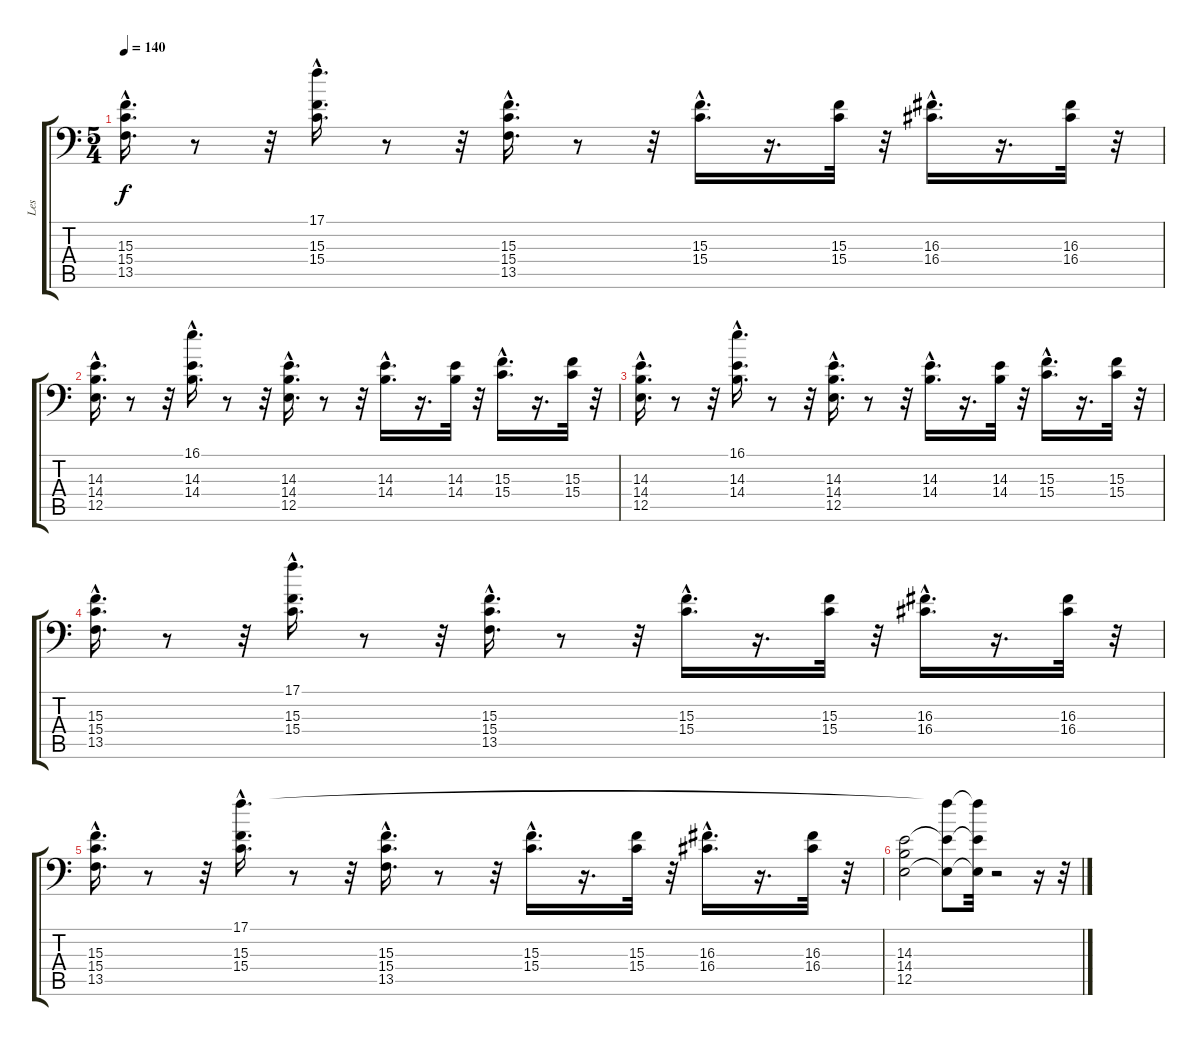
\track ("Les" "Les") {instrument slapbass2}
\staff {score tabs}
\tuning (C3 G2 D2 A1 E1 B0) {hide}
\ts (5 4)
\tempo 140
\clef f4
\ks c
(15.3{hac} 15.4{hac} 13.5{hac}).16{d dy f} r.8 r.32 (17.1{hac} 15.3{hac} 15.4{hac}).16{d} r.8 r.32 (15.3{hac} 15.4{hac} 13.5{hac}).16{d} r.8 r.32 (15.3{hac} 15.4{hac}).16{d} r.16{d} (15.3 15.4).32 r.32 (16.3{hac} 16.4{hac}).16{d} r.16{d} (16.3 16.4).32 r.32 |
(14.3{hac} 14.4{hac} 12.5{hac}).16{d} r.8 r.32 (16.1{hac} 14.3{hac} 14.4{hac}).16{d} r.8 r.32 (14.3{hac} 14.4{hac} 12.5{hac}).16{d} r.8 r.32 (14.3{hac} 14.4{hac}).16{d} r.16{d} (14.3 14.4).32 r.32 (15.3{hac} 15.4{hac}).16{d} r.16{d} (15.3 15.4).32 r.32 |
(14.3{hac} 14.4{hac} 12.5{hac}).16{d} r.8 r.32 (16.1{hac} 14.3{hac} 14.4{hac}).16{d} r.8 r.32 (14.3{hac} 14.4{hac} 12.5{hac}).16{d} r.8 r.32 (14.3{hac} 14.4{hac}).16{d} r.16{d} (14.3 14.4).32 r.32 (15.3{hac} 15.4{hac}).16{d} r.16{d} (15.3 15.4).32 r.32 |
(15.3{hac} 15.4{hac} 13.5{hac}).16{d} r.8 r.32 (17.1{hac} 15.3{hac} 15.4{hac}).16{d} r.8 r.32 (15.3{hac} 15.4{hac} 13.5{hac}).16{d} r.8 r.32 (15.3{hac} 15.4{hac}).16{d} r.16{d} (15.3 15.4).32 r.32 (16.3{hac} 16.4{hac}).16{d} r.16{d} (16.3 16.4).32 r.32 |
(15.3{hac} 15.4{hac} 13.5{hac}).16{d} r.8 r.32 (17.1{hac} 15.3{hac} 15.4{hac}).16{d} r.8 r.32 (15.3{hac} 15.4{hac} 13.5{hac}).16{d} r.8 r.32 (15.3{hac} 15.4{hac}).16{d} r.16{d} (15.3 15.4).32 r.32 (16.3{hac} 16.4{hac}).16{d} r.16{d} (16.3 16.4).32 r.32 |
(14.3 14.4 12.5).2 (17.1{t} 14.3{t} 12.5{t}).8 (17.1{t} 14.3{t} 12.5{t}).32 r.2 r.16 r.32
